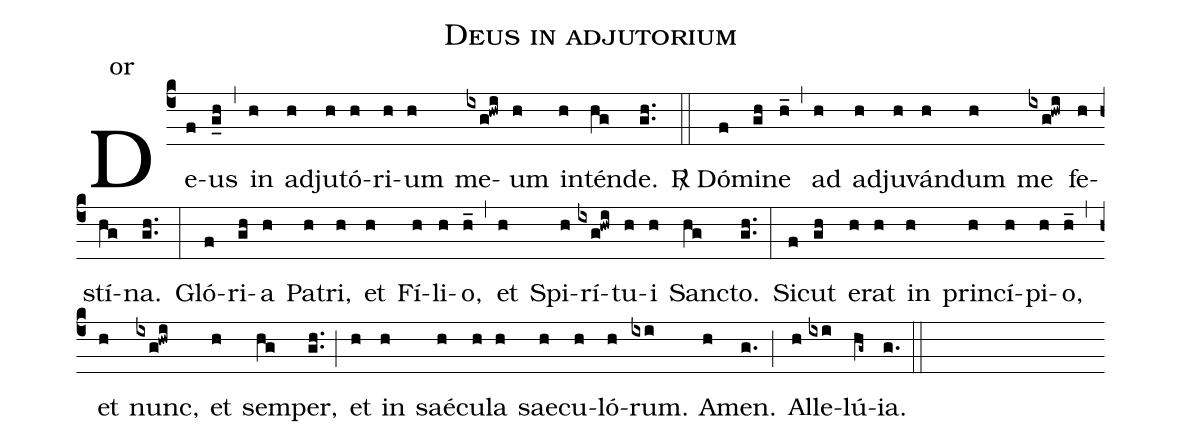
name:Deus in adjutorium;
office-part:or;
%%
(c4) De(f)us(g_h) (,) in(h) ad(h)ju(h)tó(h)ri(h)um(h) me(ixg!hwi)um(h) in(h)tén(hg)de.(gh..) (::)
<sp>R/</sp> Dó(f)mi(gh)ne(h_) (,) ad(h) ad(h)ju(h)ván(h)dum(h) me(ixg!hwi) fe(h)stí(hg)na.(gh..) (:)
Gló(f)ri(gh)a(h) Pa(h)tri,(h) et(h) Fí(h)li(h)o,(h_) (,) et(h) Spi(h)rí(ixg!hwi)tu(h)i(h) San(hg)cto.(gh..) (:)
Sic(f)ut(gh) e(h)rat(h) in(h) prin(h)cí(h)pi(h)o,(h_) (,) et(h) nunc,(ixg!hwi) et(h) sem(hg)per,(gh..) (;) et(h) in(h) saé(h)cu(h)la(h) sae(h)cu(h)ló(h)rum.(ixi) A(h)men.(g.) (;)
Al(h)le(ixi)lú(hg~){ia}.(g.) (::)
